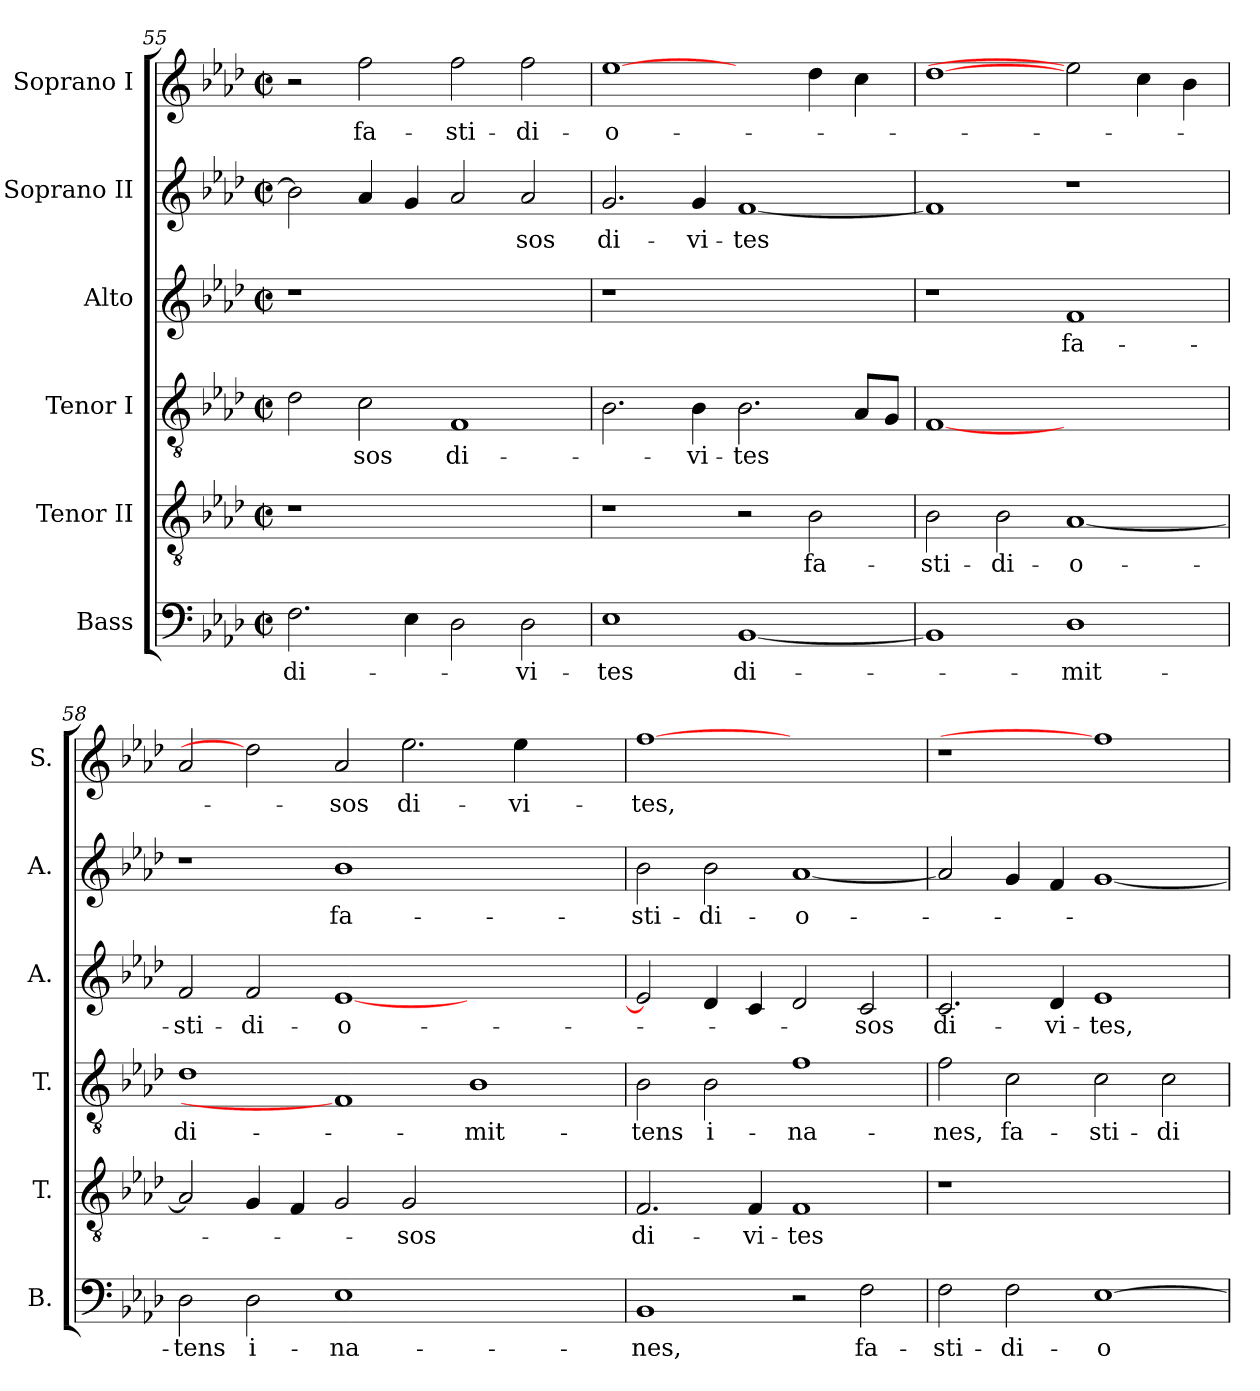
**kern	**text	**kern	**text	**kern	**text	**kern	**text	**kern	**text	**kern	**text
*part6	*part6	*part5	*part5	*part4	*part4	*part3	*part3	*part2	*part2	*part1	*part1
*staff6	*staff6	*staff5	*staff5	*staff4	*staff4	*staff3	*staff3	*staff2	*staff2	*staff1	*staff1
*I"Bass	*	*I"Tenor II	*	*I"Tenor I	*	*I"Alto	*	*I"Soprano II	*	*I"Soprano I	*
*I'B.	*	*I'T.	*	*I'T.	*	*I'A.	*	*I'A.	*	*I'S.	*
*clefF4	*	*clefGv2	*	*clefGv2	*	*clefG2	*	*clefG2	*	*clefG2	*
*	*	*ITrd7c12	*	*ITrd7c12	*	*	*	*	*	*	*
*k[b-e-a-d-]	*	*k[b-e-a-d-]	*	*k[b-e-a-d-]	*	*k[b-e-a-d-]	*	*k[b-e-a-d-]	*	*k[b-e-a-d-]	*
*A-:	*	*A-:	*	*A-:	*	*A-:	*	*A-:	*	*A-:	*
*M2/2	*	*M2/2	*	*M2/2	*	*M2/2	*	*M2/2	*	*M2/2	*
*met(c|)	*	*met(c|)	*	*met(c|)	*	*met(c|)	*	*met(c|)	*	*met(c|)	*
=55	=55	=55	=55	=55	=55	=55	=55	=55	=55	=55	=55
!	!LO:LY:b	!LO:N:vis=1	!	!	!	!LO:N:vis=1	!	!	!	!	!
2.F\	di-	1r	.	2D-\	.	1r	.	2b-\]	.	2r	.
!	!	!	!	!	!LO:LY:b	!	!	!	!	!	!LO:LY:b
.	.	.	.	2C\	-sos	.	.	4a-/	.	2ff\	fa-
4E-\	.	.	.	.	.	.	.	4g/	.	.	.
!	!	!	!	!	!LO:LY:b	!	!	!	!	!	!LO:LY:b
2D-\	.	1ryy	.	1FF	di-	1ryy	.	2a-/	.	2ff\	-sti-
!	!LO:LY:b	!	!	!	!	!	!	!	!LO:LY:b	!	!LO:LY:b
2D-\	-vi-	.	.	.	.	.	.	2a-/	-sos	2ff\	-di-
=56	=56	=56	=56	=56	=56	=56	=56	=56	=56	=56	=56
!	!LO:LY:b	!	!	!	!	!LO:N:vis=1	!	!	!LO:LY:b	!	!LO:LY:b
1E-	-tes	1r	.	2.BB-\	.	1r	.	2.g/	di-	[1ee-	-o-
!	!	!	!	!	!LO:LY:b	!	!	!	!LO:LY:b	!	!
.	.	.	.	4BB-\	-vi-	.	.	4g/	-vi-	.	.
!	!LO:LY:b	!	!	!	!LO:LY:b	!	!	!	!LO:LY:b	!	!
[<1BB-	di-	2r	.	2.BB-\	-tes	1ryy	.	[<1f	-tes	2ryy	.
!	!	!	!LO:LY:b	!	!	!	!	!	!	!	!
.	.	2BB-\	fa-	.	.	.	.	.	.	4dd-\	.
.	.	.	.	8AA-/L	.	.	.	.	.	4cc\	.
.	.	.	.	8GG/J	.	.	.	.	.	.	.
!!LO:PB:g=z
=57	=57	=57	=57	=57	=57	=57	=57	=57	=57	=57	=57
!	!	!	!LO:LY:b	!	!	!	!	!	!	!	!
1BB-]	.	2BB-\	-sti-	[1FF	.	1r	.	1f]	.	[1dd-	.
!	!	!	!LO:LY:b	!	!	!	!	!	!	!	!
.	.	2BB-\	-di-	.	.	.	.	.	.	.	.
!	!LO:LY:b	!	!LO:LY:b	!	!	!	!LO:LY:b	!	!	!	!
1D-	-mit-	[<1AA-	-o-	1ryy	.	1f	fa-	1r	.	2ee-]	.
.	.	.	.	.	.	.	.	.	.	4cc\	.
.	.	.	.	.	.	.	.	.	.	4b-\	.
=58	=58	=58	=58	=58	=58	=58	=58	=58	=58	=58	=58
!	!LO:LY:b	!	!	!	!LO:LY:b	!	!LO:LY:b	!	!	!	!
2D-\	-tens	2AA-/]	.	1D-	di-	2f/	-sti-	1r	.	2a-/	.
!	!LO:LY:b	!	!	!	!	!	!LO:LY:b	!	!	!	!
2D-\	i-	4GG/	.	.	.	2f/	-di-	.	.	2dd-]	.
.	.	4FF/	.	.	.	.	.	.	.	.	.
!	!LO:LY:b	!	!	!	!	!	!LO:LY:b	!	!LO:LY:b	!	!LO:LY:b
1E-	-na-	2GG/	.	1FF]	.	[<1e-	-o-	1b-	fa-	2a-/	-sos
!	!	!	!LO:LY:b	!	!	!	!	!	!	!	!LO:LY:b
.	.	2GG/	-sos	.	.	.	.	.	.	2.ee-\	di-
!	!	!	!	!	!LO:LY:b	!	!	!	!	!	!
1ryy	.	1ryy	.	1BB-	-mit-	1ryy	.	1ryy	.	.	.
!	!	!	!	!	!	!	!	!	!	!	!LO:LY:b
.	.	.	.	.	.	.	.	.	.	4ee-\	-vi-
.	.	.	.	.	.	.	.	.	.	2ryy	.
=59	=59	=59	=59	=59	=59	=59	=59	=59	=59	=59	=59
!	!LO:LY:b	!	!LO:LY:b	!	!LO:LY:b	!	!	!	!LO:LY:b	!	!LO:LY:b
1BB-	-nes,	2.FF/	di-	2BB-\	-tens	2e-/]	.	2b-\	-sti-	[1ff	-tes,
!	!	!	!	!	!LO:LY:b	!	!	!	!LO:LY:b	!	!
.	.	.	.	2BB-\	i-	4d-/	.	2b-\	-di-	.	.
!	!	!	!LO:LY:b	!	!	!	!	!	!	!	!
.	.	4FF/	-vi-	.	.	4c/	.	.	.	.	.
!	!	!	!LO:LY:b	!	!LO:LY:b	!	!	!	!LO:LY:b	!	!
2r	.	1FF	-tes	1F	-na-	2d-/	.	[<1a-	-o-	1ryy	.
!	!LO:LY:b	!	!	!	!	!	!LO:LY:b	!	!	!	!
2F\	fa-	.	.	.	.	2c/	-sos	.	.	.	.
=60	=60	=60	=60	=60	=60	=60	=60	=60	=60	=60	=60
!	!LO:LY:b	!LO:N:vis=1	!	!	!LO:LY:b	!	!LO:LY:b	!	!	!LO:N:vis=1	!
2F\	-sti-	1r	.	2F\	-nes,	2.c/	di-	2a-/]	.	1r	.
!	!LO:LY:b	!	!	!	!LO:LY:b	!	!	!	!	!	!
2F\	-di-	.	.	2C\	fa-	.	.	4g/	.	.	.
!	!	!	!	!	!	!	!LO:LY:b	!	!	!	!
.	.	.	.	.	.	4d-/	-vi-	4f/	.	.	.
!	!LO:LY:b	!	!	!	!LO:LY:b	!	!LO:LY:b	!	!	!	!
[>1E-	-o-	1ryy	.	2C\	-sti-	1e-	-tes,	[<1g	.	1ff]	.
!	!	!	!	!	!LO:LY:b	!	!	!	!	!	!
.	.	.	.	2C\	-di-	.	.	.	.	.	.
=	=	=	=	=	=	=	=	=	=	=	=
*-	*-	*-	*-	*-	*-	*-	*-	*-	*-	*-	*-
